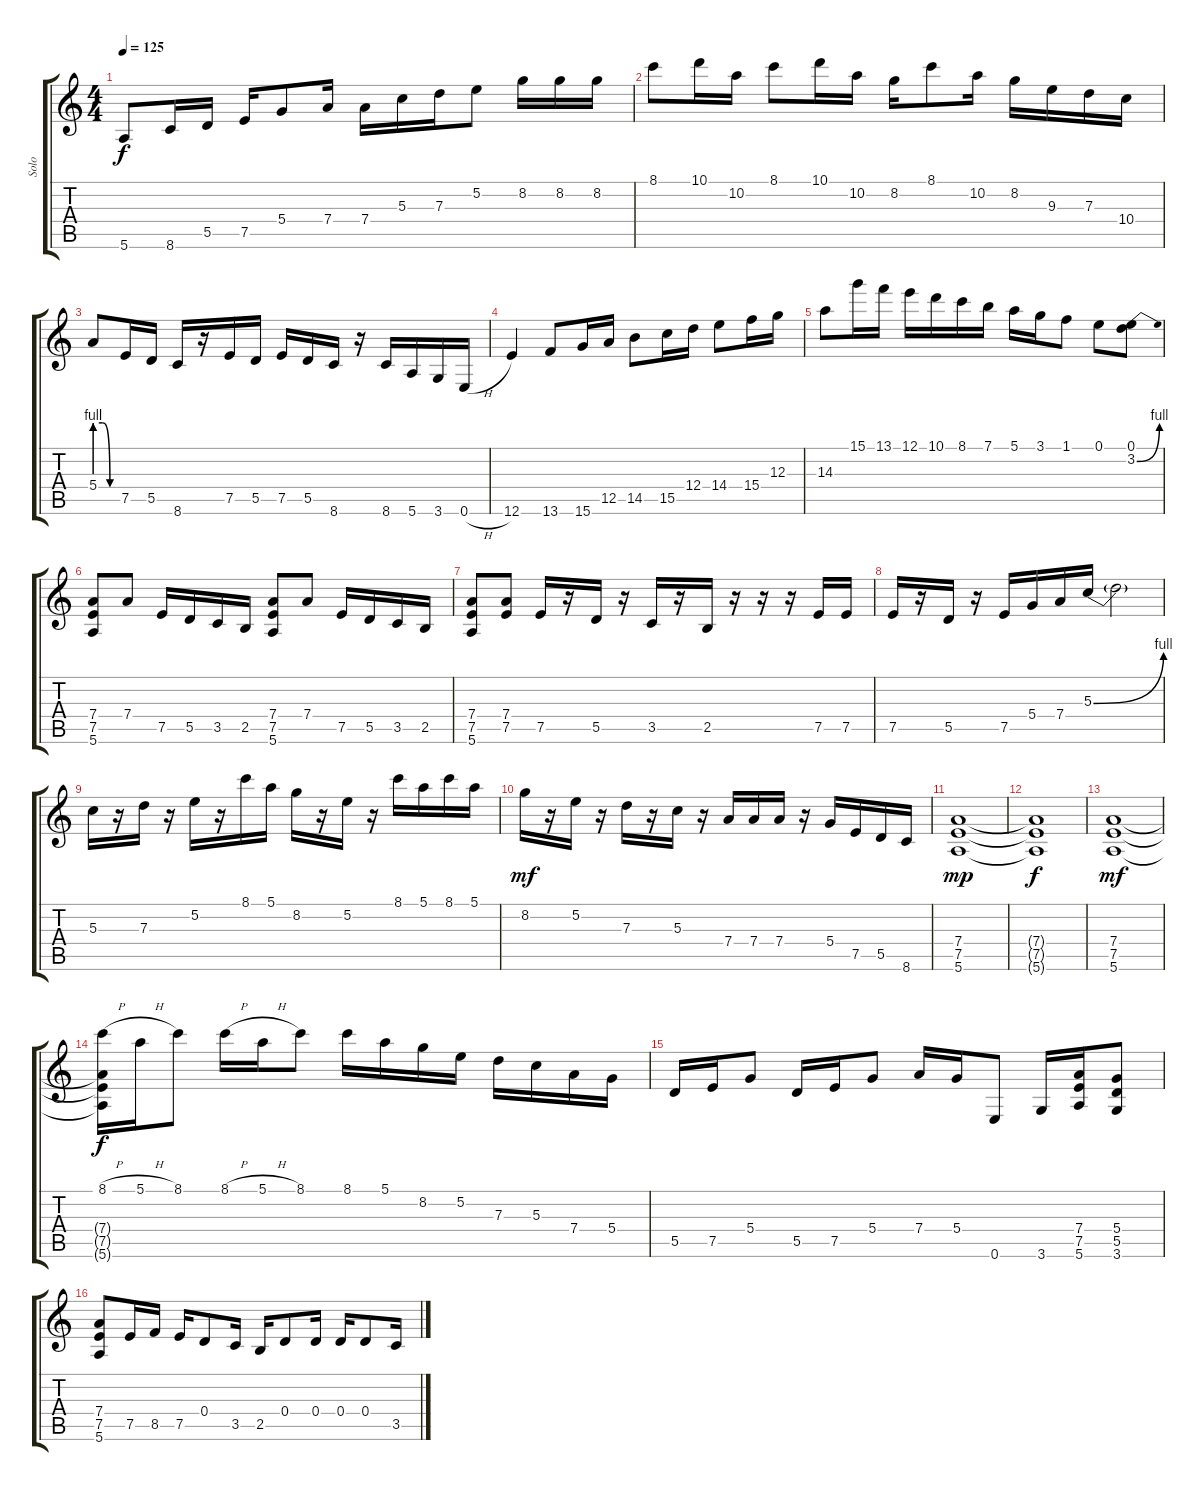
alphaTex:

\track ("Solo" "Solo") {instrument overdrivenguitar}
\staff {score tabs}
\tuning (E4 B3 G3 D3 A2 E2) {hide}
\ts (4 4)
\tempo 125
\clef g2
\ks c
5.6.8{dy f} 8.6.16 5.5.16 7.5.16 5.4.8 7.4.16 7.4.16 5.3.16 7.3.16 5.2.8 8.2.16 8.2.16 8.2.16 |
8.1.8 10.1.16 10.2.16 8.1.8 10.1.16 10.2.16 8.2.16 8.1.8 10.2.16 8.2.16 9.3.16 7.3.16 10.4.16 |
5.4{be (custom 0 4 20 4 40 0 60 0)}.8 7.5.16 5.5.16 8.6.16 r.16 7.5.16 5.5.16 7.5.16 5.5.16 8.6.16 r.16 8.6.16 5.6.16 3.6.16 0.6{h}.16 |
12.6.4 13.6.8 15.6.16 12.5.16 14.5.8 15.5.16 12.4.16 14.4.8 15.4.16 12.3.16 |
14.3.8 15.1.16 13.1.16 12.1.16 10.1.16 8.1.16 7.1.16 5.1.16 3.1.16 1.1.8 0.1.8 (0.1 3.2{be (bend 0 0 60 4)}).8 |
(7.4 7.5 5.6).8 7.4.8 7.5.16 5.5.16 3.5.16 2.5.16 (7.4 7.5 5.6).8 7.4.8 7.5.16 5.5.16 3.5.16 2.5.16 |
(7.4 7.5 5.6).8 (7.4 7.5).8 7.5.16 r.16 5.5.16 r.16 3.5.16 r.16 2.5.16 r.16 r.16 r.16 7.5.16 7.5.16 |
7.5.16 r.16 5.5.16 r.16 7.5.16 5.4.16 7.4.16 5.3{be (bend 0 0 60 4)}.16 5.3{t}.2 |
5.3.16 r.16 7.3.16 r.16 5.2.16 r.16 8.1.16 5.1.16 8.2.16 r.16 5.2.16 r.16 8.1.16 5.1.16 8.1.16 5.1.16 |
8.2.16{dy mf} r.16 5.2.16 r.16 7.3.16 r.16 5.3.16 r.16 7.4.16 7.4.16 7.4.16 r.16 5.4.16 7.5.16 5.5.16 8.6.16 |
(7.4 7.5 5.6).1{dy mp} |
(7.4{t} 7.5{t} 5.6{t}).1{dy f} |
(7.4 7.5 5.6).1{dy mf} |
(8.1{h} 7.4{t} 7.5{t} 5.6{t}).16{dy f} 5.1{h}.16 8.1.8 8.1{h}.16 5.1{h}.16 8.1.8 8.1.16 5.1.16 8.2.16 5.2.16 7.3.16 5.3.16 7.4.16 5.4.16 |
5.5.16 7.5.16 5.4.8 5.5.16 7.5.16 5.4.8 7.4.16 5.4.16 0.6.8 3.6.16 (7.4 7.5 5.6).16 (5.4 5.5 3.6).8 |
(7.4 7.5 5.6).8 7.5.16 8.5.16 7.5.16 0.4.8 3.5.16 2.5.16 0.4.8 0.4.16 0.4.16 0.4.8 3.5.16
